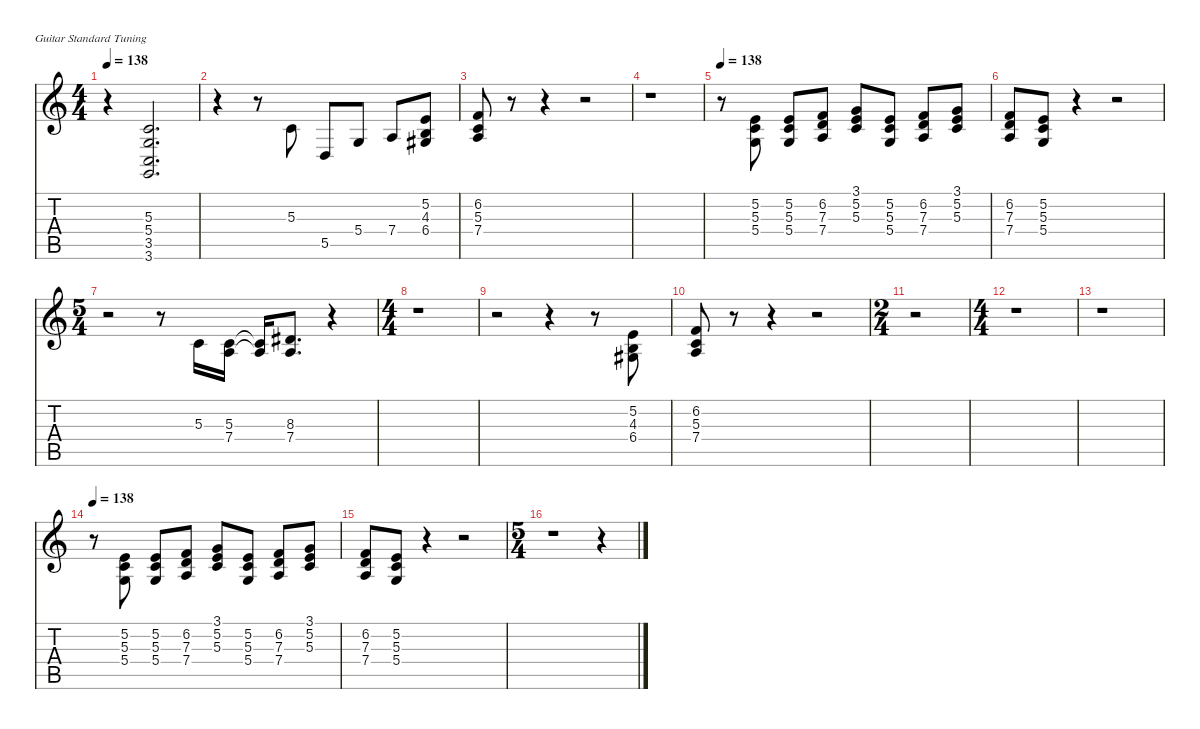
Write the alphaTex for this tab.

\defaultSystemsLayout 4
\hideDynamics
\bracketExtendMode nobrackets
\singleTrackTrackNamePolicy hidden
\multiTrackTrackNamePolicy hidden
\firstSystemTrackNameMode fullname
\firstSystemTrackNameOrientation horizontal
\otherSystemsTrackNameOrientation horizontal
\track ("Keyboard" "clav.") {instrument clavinet}
\staff {score tabs}
\tuning (E4 B3 G3 D3 A2 E2)
\ts (4 4)
\tempo 138
\clef g2
\ks c
r.4{dy fff beam Down} (5.3 5.4 3.5 3.6).2{d beam Up} |
r.4{beam Down} r.8{beam Down} 5.3.8{beam Up} 5.5.8{beam Up} 5.4.8{beam Up} 7.4.8{beam Up} (5.2 4.3 6.4{acc #}).8{beam Up} |
(6.2 5.3 7.4).8{beam Up} r.8{beam Up} r.4{beam Up} r.2{beam Up} |
r.1{beam Down} |
\tempo 138
r.8{instrument electricgrandpiano beam Down} (5.2 5.3 5.4).8{beam Up} (5.2 5.3 5.4).8{beam Up} (6.2 7.3 7.4).8{beam Up} (3.1 5.2 5.3).8{beam Up} (5.2 5.3 5.4).8{beam Up} (6.2 7.3 7.4).8{beam Up} (3.1 5.2 5.3).8{beam Up} |
(6.2 7.3 7.4).8{beam Up} (5.2 5.3 5.4).8{beam Up} r.4{beam Up} r.2{beam Up} |
\ts (5 4)
r.2{beam Down} r.8{beam Down} 5.3.16{beam Up} (5.3 7.4).16{beam Up} (5.3{t} 7.4{t}).16{dy f beam Up} (8.3{acc #} 7.4).8{d dy fff beam Up} r.4{beam Up} |
\ts (4 4)
r.1{beam Down} |
r.2{beam Down} r.4{beam Down} r.8{beam Down} (5.2 4.3 6.4{acc #}).8{beam Up} |
(6.2 5.3 7.4).8{beam Up} r.8{beam Up} r.4{beam Up} r.2{beam Up} |
\ts (2 4)
r.2{beam Down} |
\ts (4 4)
r.1{beam Down} |
r.1{beam Down} |
\tempo 138
r.8{instrument electricgrandpiano beam Down} (5.2 5.3 5.4).8{beam Up} (5.2 5.3 5.4).8{beam Up} (6.2 7.3 7.4).8{beam Up} (3.1 5.2 5.3).8{beam Up} (5.2 5.3 5.4).8{beam Up} (6.2 7.3 7.4).8{beam Up} (3.1 5.2 5.3).8{beam Up} |
(6.2 7.3 7.4).8{beam Up} (5.2 5.3 5.4).8{beam Up} r.4{beam Up} r.2{beam Up} |
\ts (5 4)
r.1{beam Down} r.4{beam Down}
